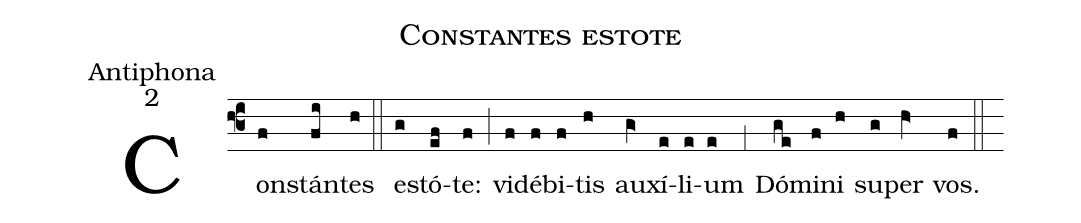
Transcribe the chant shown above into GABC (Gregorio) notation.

name:Constantes estote;
office-part:Antiphona;
mode:2;
%%
(f3) Con(f)stán(fi)tes(h) (::)
e(g)stó(ef)te:(f) (;) vi(f)dé(f)bi(f)tis(h) au(gV>)xí(e)li(e)um(e) (,1) Dó(ge)mi(f)ni(h) su(g)per(hV>) vos.(f) (::)
